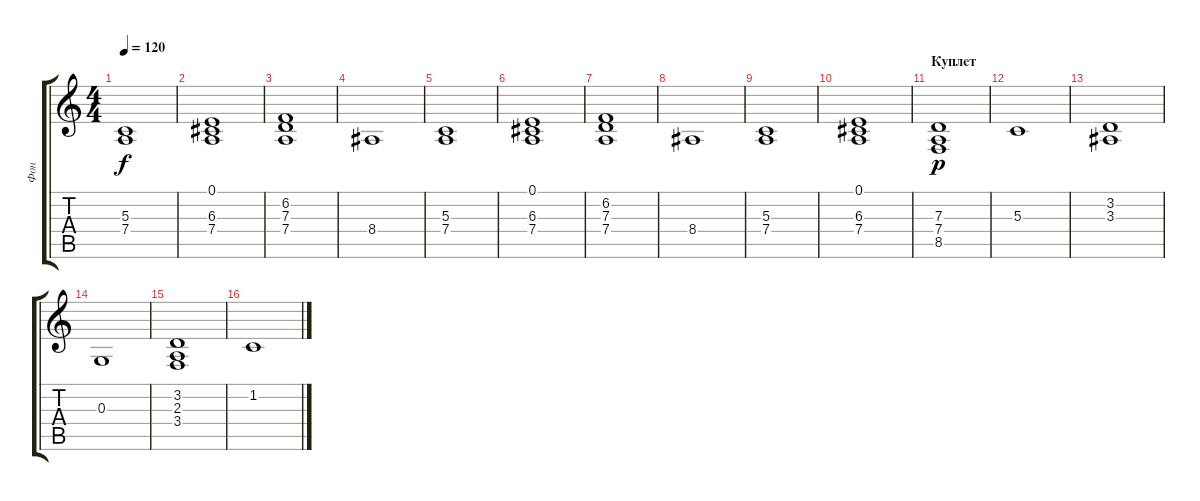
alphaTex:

\track ("Фон" "Фон") {instrument stringensemble1}
\staff {score tabs}
\tuning (E4 B3 G3 D3 A2 E2) {hide}
\ts (4 4)
\tempo 120
\clef g2
\ks c
(5.3 7.4).1{dy f} |
(0.1 6.3 7.4).1 |
(6.2 7.3 7.4).1 |
8.4.1 |
(5.3 7.4).1 |
(0.1 6.3 7.4).1 |
(6.2 7.3 7.4).1 |
8.4.1 |
(5.3 7.4).1 |
(0.1 6.3 7.4).1 |
\section ("" "Куплет")
(7.3 7.4 8.5).1{dy p} |
5.3.1 |
(3.2 3.3).1 |
0.3.1 |
(3.2 2.3 3.4).1 |
1.2.1
